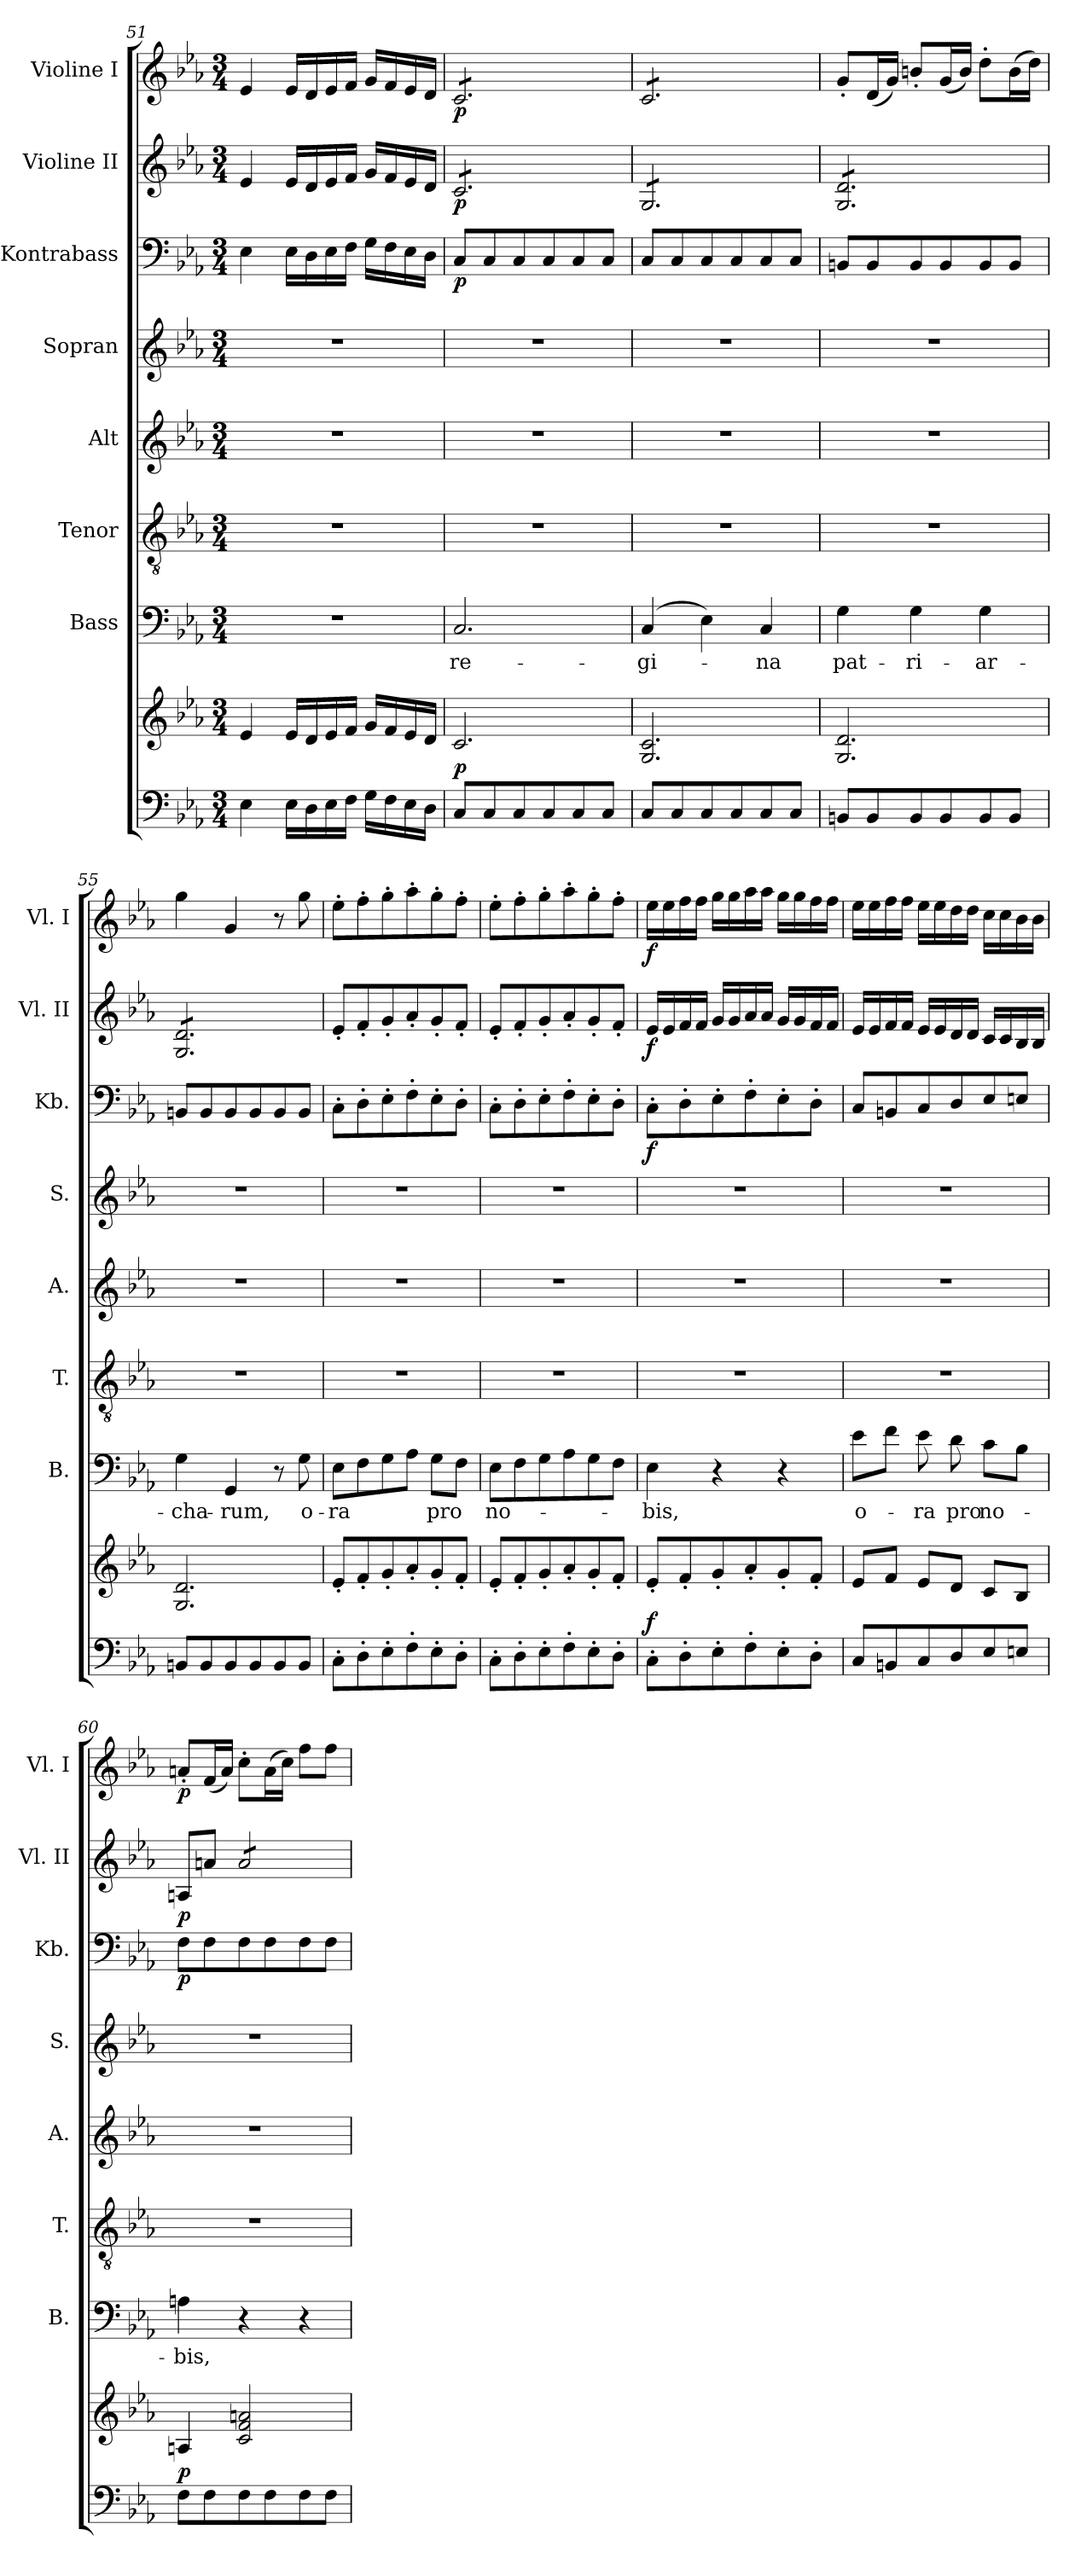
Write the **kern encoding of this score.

**kern	**kern	**dynam	**kern	**text	**kern	**kern	**kern	**kern	**dynam	**kern	**dynam	**kern	**dynam
*part8	*part8	*part8	*part7	*part7	*part6	*part5	*part4	*part3	*part3	*part2	*part2	*part1	*part1
*staff9	*staff8	*staff8/9	*staff7	*staff7	*staff6	*staff5	*staff4	*staff3	*staff3	*staff2	*staff2	*staff1	*staff1
*	*	*	*I"Bass	*	*I"Tenor	*I"Alt	*I"Sopran	*I"Kontrabass	*	*I"Violine II	*	*I"Violine I	*
*	*	*	*I'B.	*	*I'T.	*I'A.	*I'S.	*I'Kb.	*	*I'Vl. II	*	*I'Vl. I	*
*clefF4	*clefG2	*	*clefF4	*	*clefGv2	*clefG2	*clefG2	*clefF4	*	*clefG2	*	*clefG2	*
*	*	*	*	*	*	*	*	*ITrd7c12	*	*	*	*	*
*k[b-e-a-]	*k[b-e-a-]	*	*k[b-e-a-]	*	*k[b-e-a-]	*k[b-e-a-]	*k[b-e-a-]	*k[b-e-a-]	*	*k[b-e-a-]	*	*k[b-e-a-]	*
*E-:	*E-:	*	*E-:	*	*E-:	*E-:	*E-:	*E-:	*	*E-:	*	*E-:	*
*M3/4	*M3/4	*	*M3/4	*	*M3/4	*M3/4	*M3/4	*M3/4	*	*M3/4	*	*M3/4	*
=51	=51	=51	=51	=51	=51	=51	=51	=51	=51	=51	=51	=51	=51
4E-\	4e-/	.	2.r	.	2.r	2.r	2.r	4EE-\	.	4e-/	.	4e-/	.
16E-\LL	16e-/LL	.	.	.	.	.	.	16EE-\LL	.	16e-/LL	.	16e-/LL	.
16D\	16d/	.	.	.	.	.	.	16DD\	.	16d/	.	16d/	.
16E-\	16e-/	.	.	.	.	.	.	16EE-\	.	16e-/	.	16e-/	.
16F\JJ	16f/JJ	.	.	.	.	.	.	16FF\JJ	.	16f/JJ	.	16f/JJ	.
16G\LL	16g/LL	.	.	.	.	.	.	16GG\LL	.	16g/LL	.	16g/LL	.
16F\	16f/	.	.	.	.	.	.	16FF\	.	16f/	.	16f/	.
16E-\	16e-/	.	.	.	.	.	.	16EE-\	.	16e-/	.	16e-/	.
16D\JJ	16d/JJ	.	.	.	.	.	.	16DD\JJ	.	16d/JJ	.	16d/JJ	.
!!LO:LB:g=z
=52	=52	=52	=52	=52	=52	=52	=52	=52	=52	=52	=52	=52	=52
!	!	!LO:DY:a=2	!	!LO:LY:b	!	!	!	!	!LO:DY:b	!	!LO:DY:b	!	!LO:DY:b
*	*	*	*	*	*	*	*	*	*	*tremolo	*	*	*
*	*	*	*	*	*	*	*	*	*	*	*	*tremolo	*
8C/L	2.c/	p	2.C/	re-	2.r	2.r	2.r	8CC/L	p	8c/L	p	8c/L	p
8C/	.	.	.	.	.	.	.	8CC/	.	8c/	.	8c/	.
8C/	.	.	.	.	.	.	.	8CC/	.	8c/	.	8c/	.
8C/	.	.	.	.	.	.	.	8CC/	.	8c/	.	8c/	.
8C/	.	.	.	.	.	.	.	8CC/	.	8c/	.	8c/	.
8C/J	.	.	.	.	.	.	.	8CC/J	.	8c/J	.	8c/J	.
=53	=53	=53	=53	=53	=53	=53	=53	=53	=53	=53	=53	=53	=53
!	!	!	!	!LO:LY:b	!	!	!	!	!	!	!	!	!
8C/L	2.G/ 2.c/	.	(4C/	-gi-	2.r	2.r	2.r	8CC/L	.	8G/L	.	8c/L	.
8C/	.	.	.	.	.	.	.	8CC/	.	8G/	.	8c/	.
8C/	.	.	4E-\)	.	.	.	.	8CC/	.	8G/	.	8c/	.
8C/	.	.	.	.	.	.	.	8CC/	.	8G/	.	8c/	.
!	!	!	!	!LO:LY:b	!	!	!	!	!	!	!	!	!
8C/	.	.	4C/	-na	.	.	.	8CC/	.	8G/	.	8c/	.
8C/J	.	.	.	.	.	.	.	8CC/J	.	8G/J	.	8c/J	.
*	*	*	*	*	*	*	*	*	*	*	*	*Xtremolo	*
=54	=54	=54	=54	=54	=54	=54	=54	=54	=54	=54	=54	=54	=54
!	!	!	!	!LO:LY:b	!	!	!	!	!	!	!	!	!
8BBn/L	2.G/ 2.d/	.	4G\	pat-	2.r	2.r	2.r	8BBBn/L	.	8G/ 8d/L	.	8g'</L	.
8BB/	.	.	.	.	.	.	.	8BBB/	.	8G/ 8d/	.	(<16d/L	.
.	.	.	.	.	.	.	.	.	.	.	.	16g/JJ)	.
!	!	!	!	!LO:LY:b	!	!	!	!	!	!	!	!	!
8BB/	.	.	4G\	-ri-	.	.	.	8BBB/	.	8G/ 8d/	.	8bn'</L	.
8BB/	.	.	.	.	.	.	.	8BBB/	.	8G/ 8d/	.	(<16g/L	.
.	.	.	.	.	.	.	.	.	.	.	.	16b/JJ)	.
!	!	!	!	!LO:LY:b	!	!	!	!	!	!	!	!	!
8BB/	.	.	4G\	-ar-	.	.	.	8BBB/	.	8G/ 8d/	.	8dd'>\L	.
8BB/J	.	.	.	.	.	.	.	8BBB/J	.	8G/ 8d/J	.	(>16b\L	.
.	.	.	.	.	.	.	.	.	.	.	.	16dd\JJ)	.
=55	=55	=55	=55	=55	=55	=55	=55	=55	=55	=55	=55	=55	=55
!	!	!	!	!LO:LY:b	!	!	!	!	!	!	!	!	!
8BBn/L	2.G/ 2.d/	.	4G\	-cha-	2.r	2.r	2.r	8BBBn/L	.	8G/ 8d/L	.	4gg\	.
8BB/	.	.	.	.	.	.	.	8BBB/	.	8G/ 8d/	.	.	.
!	!	!	!	!LO:LY:b	!	!	!	!	!	!	!	!	!
8BB/	.	.	4GG/	-rum,	.	.	.	8BBB/	.	8G/ 8d/	.	4g/	.
8BB/	.	.	.	.	.	.	.	8BBB/	.	8G/ 8d/	.	.	.
8BB/	.	.	8r	.	.	.	.	8BBB/	.	8G/ 8d/	.	8r	.
!	!	!	!	!LO:LY:b	!	!	!	!	!	!	!	!	!
8BB/J	.	.	8G\	o-	.	.	.	8BBB/J	.	8G/ 8d/J	.	8gg\	.
*	*	*	*	*	*	*	*	*	*	*Xtremolo	*	*	*
=56	=56	=56	=56	=56	=56	=56	=56	=56	=56	=56	=56	=56	=56
!	!	!	!	!LO:LY:b	!	!	!	!	!	!	!	!	!
8C'>\L	8e-'</L	.	8E-\L	-ra	2.r	2.r	2.r	8CC'>\L	.	8e-'</L	.	8ee-'>\L	.
8D'>\	8f'</	.	8F\	.	.	.	.	8DD'>\	.	8f'</	.	8ff'>\	.
8E-'>\	8g'</	.	8G\	.	.	.	.	8EE-'>\	.	8g'</	.	8gg'>\	.
8F'>\	8a-'</	.	8A-\J	.	.	.	.	8FF'>\	.	8a-'</	.	8aa-'>\	.
!	!	!	!	!LO:LY:b	!	!	!	!	!	!	!	!	!
8E-'>\	8g'</	.	8G\L	pro	.	.	.	8EE-'>\	.	8g'</	.	8gg'>\	.
8D'>\J	8f'</J	.	8F\J	.	.	.	.	8DD'>\J	.	8f'</J	.	8ff'>\J	.
=57	=57	=57	=57	=57	=57	=57	=57	=57	=57	=57	=57	=57	=57
!	!	!	!	!LO:LY:b	!	!	!	!	!	!	!	!	!
8C'>\L	8e-'</L	.	8E-\L	no-	2.r	2.r	2.r	8CC'>\L	.	8e-'</L	.	8ee-'>\L	.
8D'>\	8f'</	.	8F\	.	.	.	.	8DD'>\	.	8f'</	.	8ff'>\	.
8E-'>\	8g'</	.	8G\	.	.	.	.	8EE-'>\	.	8g'</	.	8gg'>\	.
8F'>\	8a-'</	.	8A-\	.	.	.	.	8FF'>\	.	8a-'</	.	8aa-'>\	.
8E-'>\	8g'</	.	8G\	.	.	.	.	8EE-'>\	.	8g'</	.	8gg'>\	.
8D'>\J	8f'</J	.	8F\J	.	.	.	.	8DD'>\J	.	8f'</J	.	8ff'>\J	.
=58	=58	=58	=58	=58	=58	=58	=58	=58	=58	=58	=58	=58	=58
!	!	!LO:DY:a=2	!	!LO:LY:b	!	!	!	!	!LO:DY:b	!	!LO:DY:b	!	!LO:DY:b
8C'>\L	8e-'</L	f	4E-\	-bis,	2.r	2.r	2.r	8CC'>\L	f	16e-/LL	f	16ee-\LL	f
.	.	.	.	.	.	.	.	.	.	16e-/	.	16ee-\	.
8D'>\	8f'</	.	.	.	.	.	.	8DD'>\	.	16f/	.	16ff\	.
.	.	.	.	.	.	.	.	.	.	16f/JJ	.	16ff\JJ	.
8E-'>\	8g'</	.	4r	.	.	.	.	8EE-'>\	.	16g/LL	.	16gg\LL	.
.	.	.	.	.	.	.	.	.	.	16g/	.	16gg\	.
8F'>\	8a-'</	.	.	.	.	.	.	8FF'>\	.	16a-/	.	16aa-\	.
.	.	.	.	.	.	.	.	.	.	16a-/JJ	.	16aa-\JJ	.
8E-'>\	8g'</	.	4r	.	.	.	.	8EE-'>\	.	16g/LL	.	16gg\LL	.
.	.	.	.	.	.	.	.	.	.	16g/	.	16gg\	.
8D'>\J	8f'</J	.	.	.	.	.	.	8DD'>\J	.	16f/	.	16ff\	.
.	.	.	.	.	.	.	.	.	.	16f/JJ	.	16ff\JJ	.
!!LO:PB:g=z
=59	=59	=59	=59	=59	=59	=59	=59	=59	=59	=59	=59	=59	=59
!	!	!	!	!LO:LY:b	!	!	!	!	!	!	!	!	!
8C/L	8e-/L	.	8e-\L	o-	2.r	2.r	2.r	8CC/L	.	16e-/LL	.	16ee-\LL	.
.	.	.	.	.	.	.	.	.	.	16e-/	.	16ee-\	.
8BBn/	8f/J	.	8f\J	.	.	.	.	8BBBn/	.	16f/	.	16ff\	.
.	.	.	.	.	.	.	.	.	.	16f/JJ	.	16ff\JJ	.
!	!	!	!	!LO:LY:b	!	!	!	!	!	!	!	!	!
8C/	8e-/L	.	8e-\	-ra	.	.	.	8CC/	.	16e-/LL	.	16ee-\LL	.
.	.	.	.	.	.	.	.	.	.	16e-/	.	16ee-\	.
!	!	!	!	!LO:LY:b	!	!	!	!	!	!	!	!	!
8D/	8d/J	.	8d\	pro	.	.	.	8DD/	.	16d/	.	16dd\	.
.	.	.	.	.	.	.	.	.	.	16d/JJ	.	16dd\JJ	.
!	!	!	!	!LO:LY:b	!	!	!	!	!	!	!	!	!
8E-/	8c/L	.	8c\L	no-	.	.	.	8EE-/	.	16c/LL	.	16cc\LL	.
.	.	.	.	.	.	.	.	.	.	16c/	.	16cc\	.
8En/J	8B-/J	.	8B-\J	.	.	.	.	8EEn/J	.	16B-/	.	16b-\	.
.	.	.	.	.	.	.	.	.	.	16B-/JJ	.	16b-\JJ	.
=60	=60	=60	=60	=60	=60	=60	=60	=60	=60	=60	=60	=60	=60
!	!	!LO:DY:a=2	!	!LO:LY:b	!	!	!	!	!LO:DY:b	!	!LO:DY:b	!	!LO:DY:b
8F\L	4An/	p	4An\	-bis,	2.r	2.r	2.r	8FF\L	p	8An/L	p	8an'</L	p
8F\	.	.	.	.	.	.	.	8FF\	.	8an/J	.	(<16f/L	.
.	.	.	.	.	.	.	.	.	.	.	.	16a/JJ)	.
*	*	*	*	*	*	*	*	*	*	*tremolo	*	*	*
8F\	2c/ 2f/ 2an/	.	4r	.	.	.	.	8FF\	.	8a/L	.	8cc'>\L	.
8F\	.	.	.	.	.	.	.	8FF\	.	8a/	.	(>16a\L	.
.	.	.	.	.	.	.	.	.	.	.	.	16cc\JJ)	.
8F\	.	.	4r	.	.	.	.	8FF\	.	8a/	.	8ff\L	.
8F\J	.	.	.	.	.	.	.	8FF\J	.	8a/J	.	8ff\J	.
*	*	*	*	*	*	*	*	*	*	*Xtremolo	*	*	*
=	=	=	=	=	=	=	=	=	=	=	=	=	=
*-	*-	*-	*-	*-	*-	*-	*-	*-	*-	*-	*-	*-	*-
